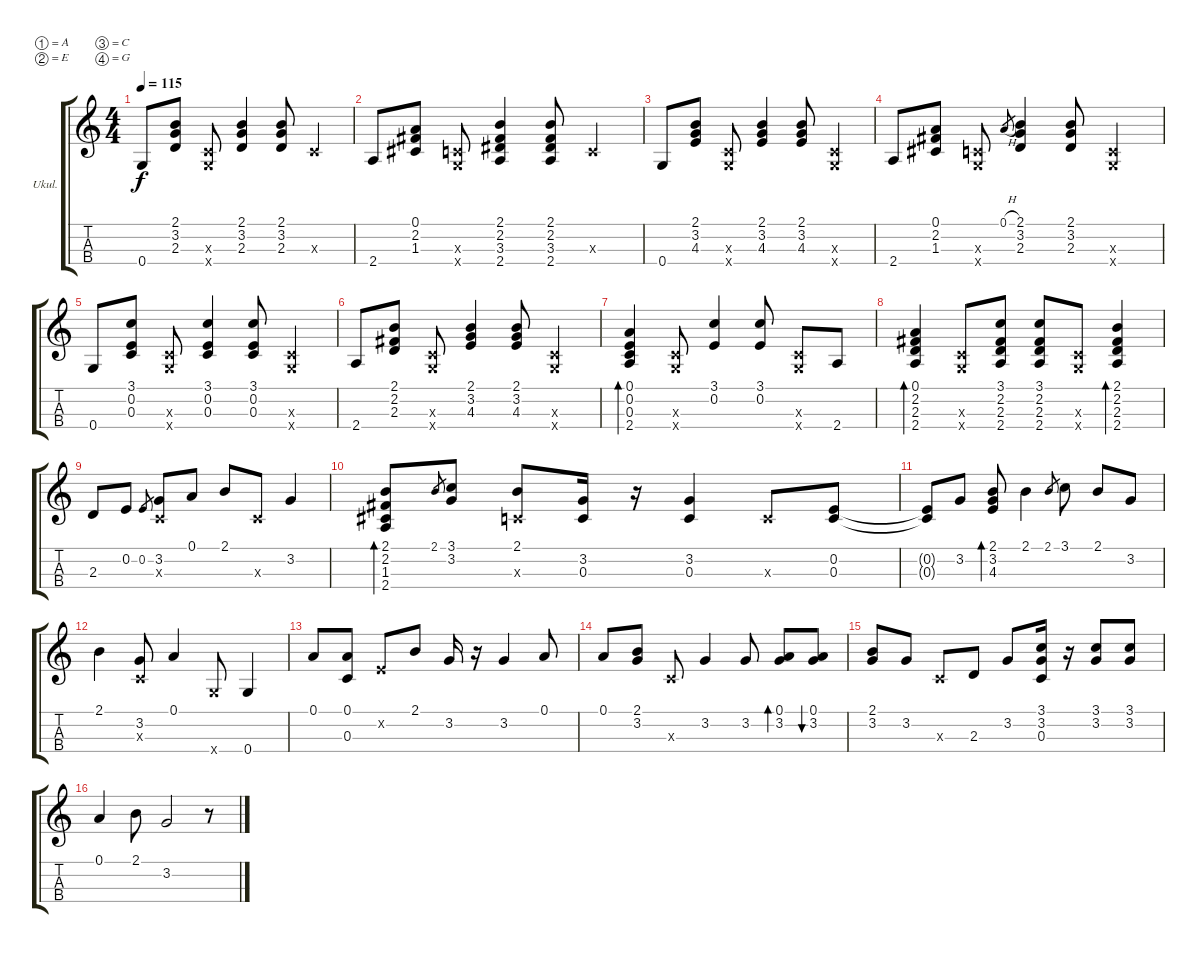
\defaultSystemsLayout 4
\bracketExtendMode groupsimilarinstruments
\firstSystemTrackNameOrientation horizontal
\otherSystemsTrackNameOrientation horizontal
\track ("Ukulele" "Ukul.") {instrument shamisen}
\staff {score tabs}
\tuning (A4 E4 C4 G3)
\ts (4 4)
\tempo 115
\clef g2
\ks c
0.4.8{dy f instrument shamisen} (2.3 3.2 2.1).8 (0.3{x} 0.4{x}).8 (2.3 3.2 2.1).4 (2.3 3.2 2.1).8 0.3{x}.4 |
2.4.8 (1.3 2.2 0.1).8 (0.4{x} 0.3{x}).8 (2.4 3.3 2.2 2.1).4 (2.4 3.3 2.2 2.1).8 0.3{x}.4 |
0.4.8 (4.3 3.2 2.1).8 (0.3{x} 0.4{x}).8 (4.3 3.2 2.1).4 (4.3 3.2 2.1).8 (0.4{x} 0.3{x}).4 |
2.4.8 (1.3 2.2 0.1).8 (0.4{x} 0.3{x}).8 0.1{h}.8{gr} (2.3 3.2 2.1).4 (2.3 3.2 2.1).8 (0.4{x} 0.3{x}).4 |
0.4.8 (0.3 0.2 3.1).8 (0.3{x} 0.4{x}).8 (0.3 0.2 3.1).4 (0.3 0.2 3.1).8 (0.4{x} 0.3{x}).4 |
2.4.8 (2.3 2.2 2.1).8 (0.3{x} 0.4{x}).8 (4.3 3.2 2.1).4 (4.3 3.2 2.1).8 (0.4{x} 0.3{x}).4 |
(2.4 0.3 0.2 0.1).4{bd 67} (0.4{x} 0.3{x}).8 (3.1 0.2).4 (3.1 0.2).8 (0.4{x} 0.3{x}).8 2.4.8 |
(2.4 2.3 2.2 0.1).4{bd 117} (0.4{x} 0.3{x}).8 (2.3 2.2 2.4 3.1).8 (2.4 2.3 2.2 3.1).8 (0.4{x} 0.3{x}).8 (2.4 2.3 2.1 2.2).4{bd 116} |
2.3.8 0.2.8 0.2.8{gr} (3.2 0.3{x}).8 0.1.8 2.1.8 0.3{x}.8 3.2.4 |
(2.4 1.3 2.2 2.1).8{bd 76} 2.1.8{gr} (3.1 3.2).8 (2.1 0.3{x}).8 (3.2 0.3).16 r.16 (3.2 0.3).4 0.3{x}.8 (0.2 0.3).8 |
(0.2{t} 0.3{t}).8 3.2.8 (2.1 3.2 4.3).8{bd 62} 2.1.4 2.1.8{gr} 3.1.8 2.1.8 3.2.8 |
2.1.4 (3.2 0.3{x}).8 0.1.4 0.4{x}.8 0.4.4 |
0.1.8 (0.3 0.1).8 0.2{x}.8 2.1.8 3.2.16 r.16 3.2.4 0.1.8 |
0.1.8 (2.1 3.2).8 0.3{x}.8 3.2.4 3.2.8 (3.2 0.1).8{bd 61} (0.1 3.2).8{bu 60} |
(3.2 2.1).8 3.2.8 0.3{x}.8 2.3.8 3.2.8 (3.1 3.2 0.3).16 r.16 (3.1 3.2).8 (3.1 3.2).8 |
0.1.4 2.1.8 3.2.2 r.8
